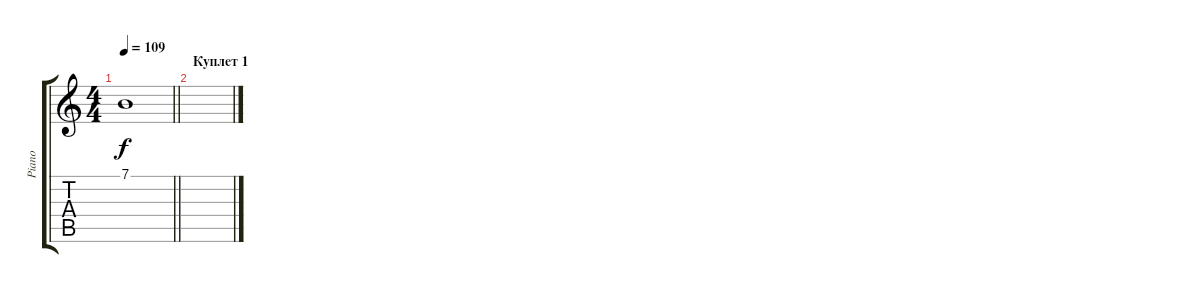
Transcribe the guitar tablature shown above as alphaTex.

\track ("Piano" "Piano") {instrument electricpiano1}
\staff {score tabs}
\tuning (E4 B3 G3 D3 A2 E2) {hide}
\ts (4 4)
\tempo 109
\clef g2
\barLineRight lightlight
\ks c
7.1.1{dy f} |
\section ("" "Куплет 1")
